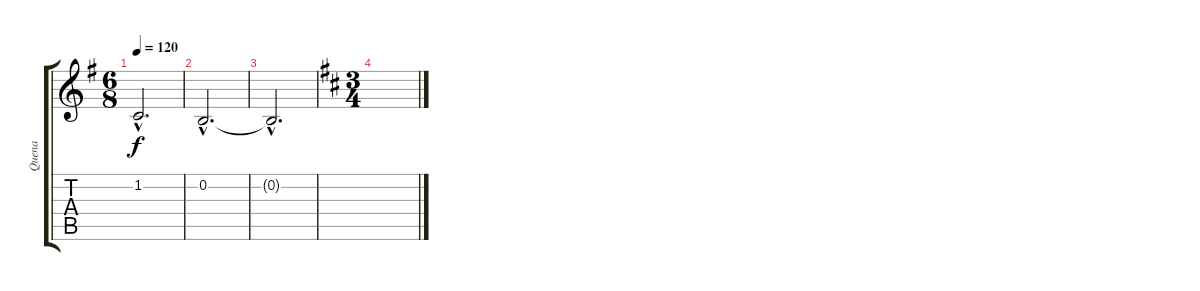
\track ("Quena" "Quena") {instrument flute}
\staff {score tabs}
\tuning (E4 B3 G3 D3 A2 E2) {hide}
\ts (6 8)
\tempo 120
\clef g2
\ks g
1.2{hac}.2{d dy f} |
0.2{hac}.2{d} |
0.2{hac t}.2{d} |
\ts (3 4)
\ks d
